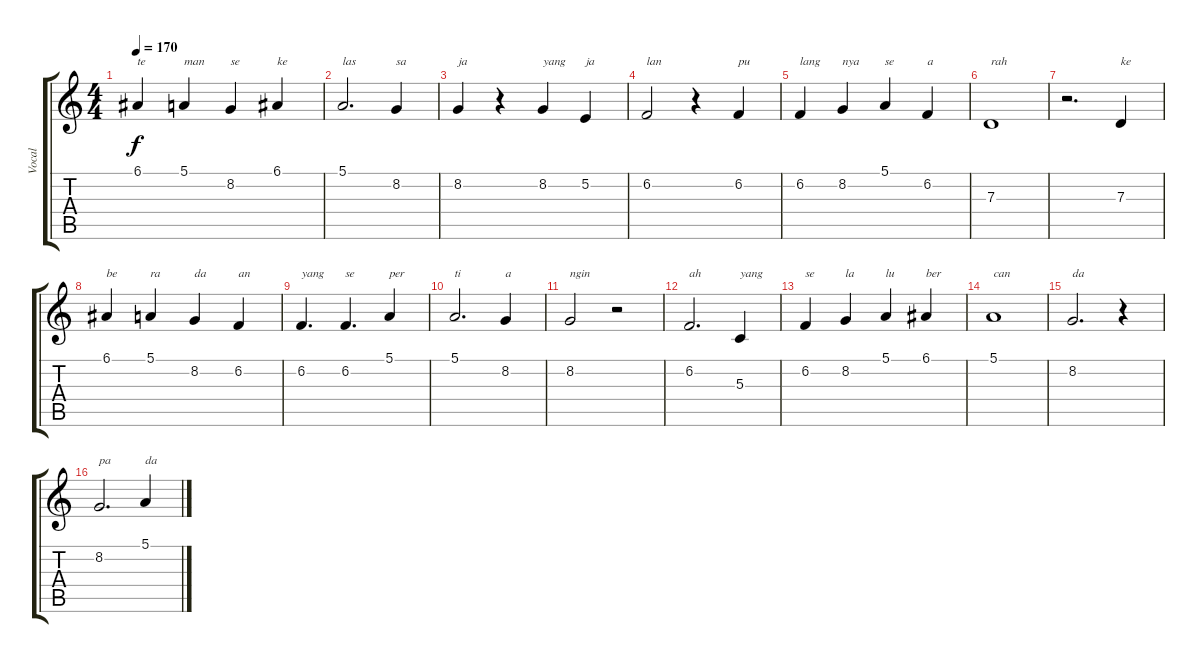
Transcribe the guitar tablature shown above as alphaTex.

\track ("Vocal" "Vocal") {instrument synthbrass1}
\staff {score tabs}
\tuning (E4 B3 G3 D3 A2 E2) {hide}
\ts (4 4)
\tempo 170
\clef g2
\ks c
6.1.4{txt "te" dy f} 5.1.4{txt "man"} 8.2.4{txt "se"} 6.1.4{txt "ke"} |
5.1.2{d txt "las"} 8.2.4{txt "sa"} |
8.2.4{txt "ja"} r.4 8.2.4{txt "yang"} 5.2.4{txt "ja"} |
6.2.2{txt "lan"} r.4 6.2.4{txt "pu"} |
6.2.4{txt "lang"} 8.2.4{txt "nya"} 5.1.4{txt "se"} 6.2.4{txt "a"} |
7.3.1{txt "rah"} |
r.2{d} 7.3.4{txt "ke"} |
6.1.4{txt "be"} 5.1.4{txt "ra"} 8.2.4{txt "da"} 6.2.4{txt "an"} |
6.2.4{d txt "yang"} 6.2.4{d txt "se"} 5.1.4{txt "per"} |
5.1.2{d txt "ti"} 8.2.4{txt "a"} |
8.2.2{txt "ngin"} r.2 |
6.2.2{d txt "ah"} 5.3.4{txt "yang"} |
6.2.4{txt "se"} 8.2.4{txt "la"} 5.1.4{txt "lu"} 6.1.4{txt "ber"} |
5.1.1{txt "can"} |
8.2.2{d txt "da"} r.4 |
8.2.2{d txt "pa"} 5.1.4{txt "da"}
